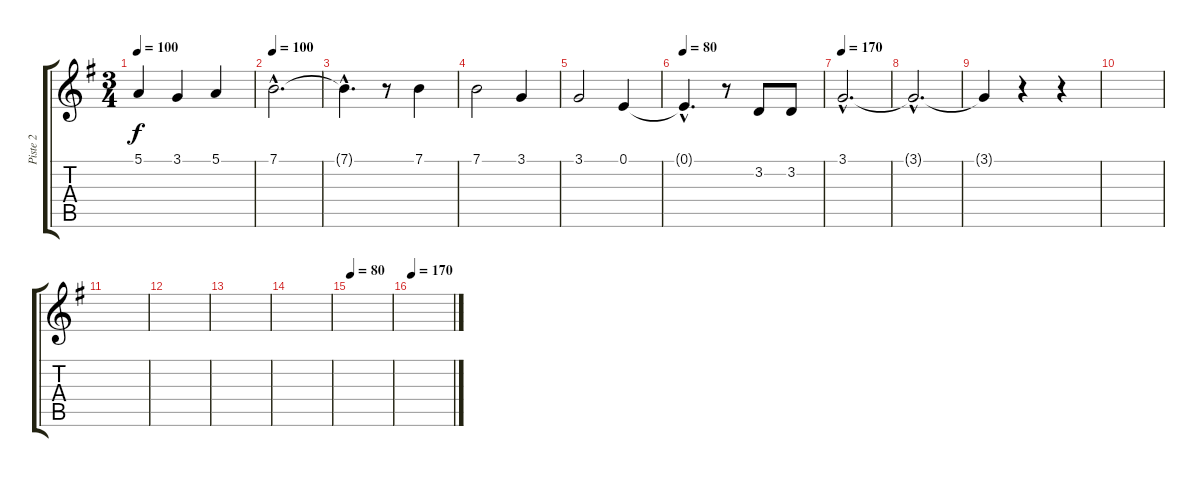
\track ("Piste 2" "Piste 2") {instrument musicbox}
\staff {score tabs}
\tuning (E4 B3 G3 D3 A2 E2) {hide}
\ts (3 4)
\tempo 100
\clef g2
\ks g
5.1.4{dy f} 3.1.4 5.1.4 |
\tempo 100
7.1{hac}.2{d} |
7.1{hac t}.4{d} r.8 7.1.4 |
7.1.2 3.1.4 |
3.1.2 0.1.4 |
\tempo 80
0.1{hac t}.4{d} r.8 3.2.8 3.2.8 |
\tempo 170
3.1{hac}.2{d} |
3.1{hac t}.2{d} |
3.1{t}.4 r.4 r.4 |
|
|
|
|
|
\tempo 80
|
\tempo 170
